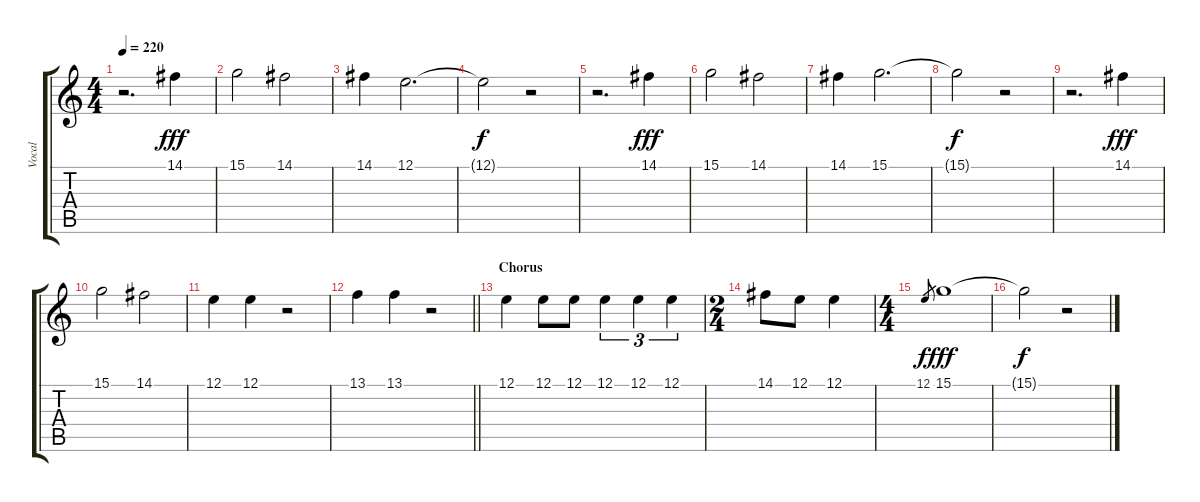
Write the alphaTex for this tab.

\track ("Vocal" "Vocal") {instrument lead1square}
\staff {score tabs}
\tuning (E4 B3 G3 D3 A2 E2) {hide}
\ts (4 4)
\tempo 220
\clef g2
\ks c
r.2{d dy f} 14.1.4{dy fff} |
15.1.2 14.1.2 |
14.1.4 12.1.2{d} |
12.1{t}.2{dy f} r.2 |
r.2{d} 14.1.4{dy fff} |
15.1.2 14.1.2 |
14.1.4 15.1.2{d} |
15.1{t}.2{dy f} r.2 |
r.2{d} 14.1.4{dy fff} |
15.1.2 14.1.2 |
12.1.4 12.1.4 r.2 |
\barLineRight lightlight
13.1.4 13.1.4 r.2 |
\section ("" "Chorus")
12.1.4 12.1.8 12.1.8 12.1.4{tu (3 2)} 12.1.4{tu (3 2)} 12.1.4{tu (3 2)} |
\ts (2 4)
14.1.8 12.1.8 12.1.4 |
\ts (4 4)
12.1.8{gr dy f} 15.1.1{dy fff} |
15.1{t}.2{dy f} r.2
